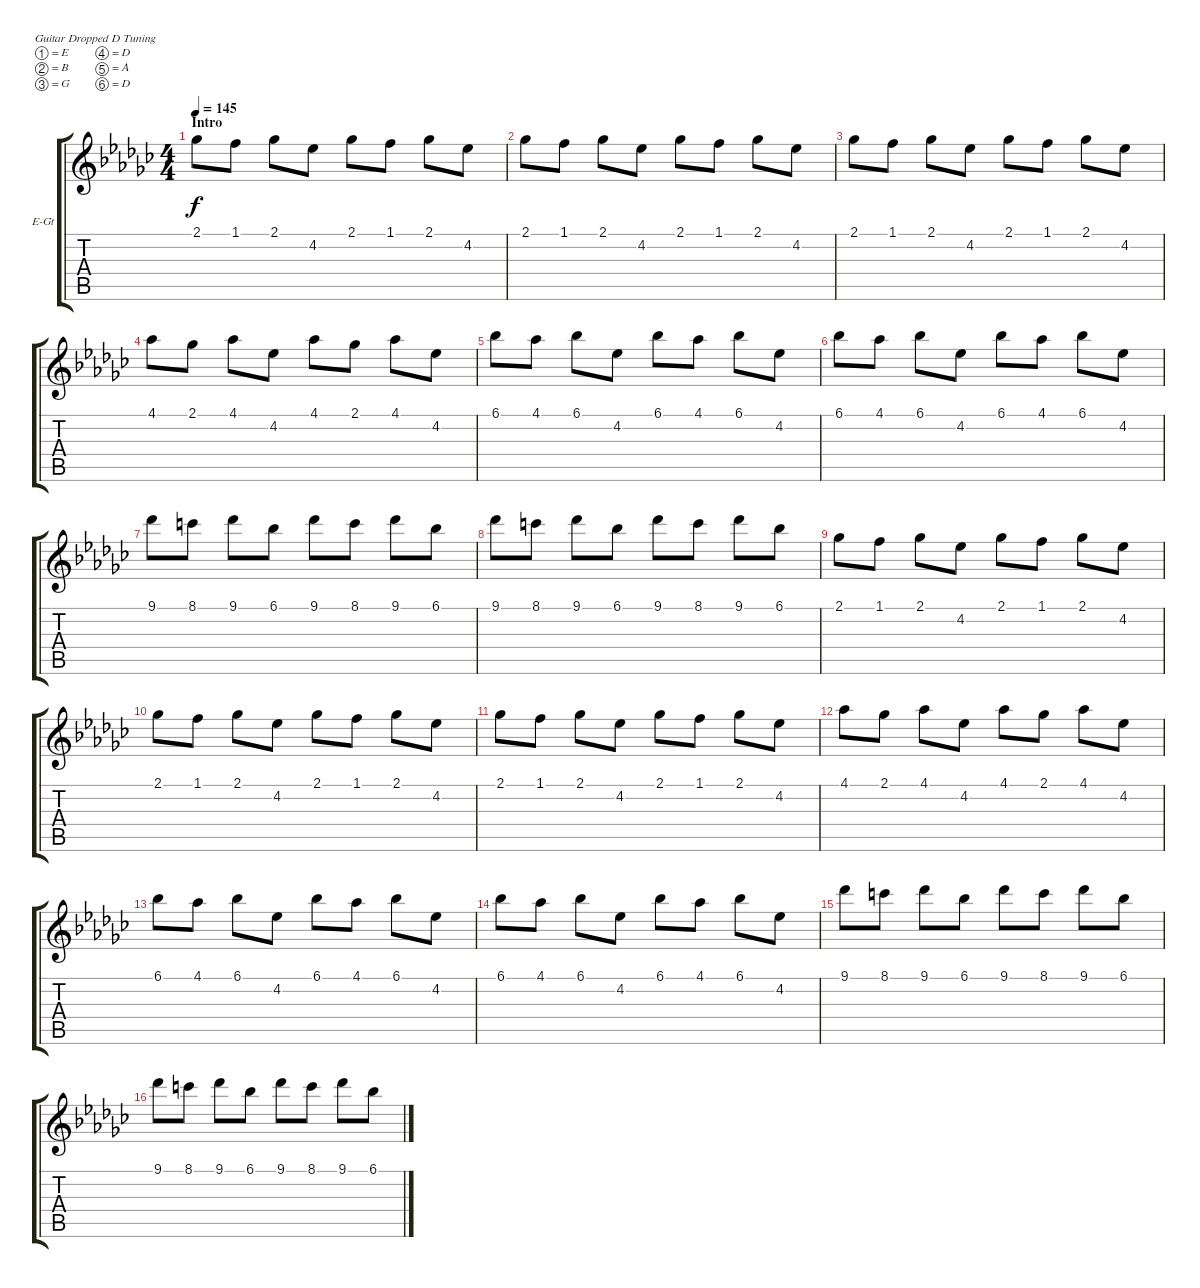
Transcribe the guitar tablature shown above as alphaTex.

\defaultSystemsLayout 4
\bracketExtendMode groupsimilarinstruments
\firstSystemTrackNameOrientation horizontal
\otherSystemsTrackNameOrientation horizontal
\track ("Electric Guitar" "E-Gt") {instrument distortionguitar}
\staff {score tabs}
\tuning (E4 B3 G3 D3 A2 D2)
\ts (4 4)
\section ("" "Intro")
\tempo 145
\clef g2
\ks ebminor
2.1.8{dy f instrument distortionguitar} 1.1.8 2.1.8 4.2.8 2.1.8 1.1.8 2.1.8 4.2.8 |
2.1.8 1.1.8 2.1.8 4.2.8 2.1.8 1.1.8 2.1.8 4.2.8 |
2.1.8 1.1.8 2.1.8 4.2.8 2.1.8 1.1.8 2.1.8 4.2.8 |
4.1.8 2.1.8 4.1.8 4.2.8 4.1.8 2.1.8 4.1.8 4.2.8 |
6.1.8 4.1.8 6.1.8 4.2.8 6.1.8 4.1.8 6.1.8 4.2.8 |
6.1.8 4.1.8 6.1.8 4.2.8 6.1.8 4.1.8 6.1.8 4.2.8 |
9.1.8 8.1.8 9.1.8 6.1.8 9.1.8 8.1.8 9.1.8 6.1.8 |
9.1.8 8.1.8 9.1.8 6.1.8 9.1.8 8.1.8 9.1.8 6.1.8 |
2.1.8 1.1.8 2.1.8 4.2.8 2.1.8 1.1.8 2.1.8 4.2.8 |
2.1.8 1.1.8 2.1.8 4.2.8 2.1.8 1.1.8 2.1.8 4.2.8 |
2.1.8 1.1.8 2.1.8 4.2.8 2.1.8 1.1.8 2.1.8 4.2.8 |
4.1.8 2.1.8 4.1.8 4.2.8 4.1.8 2.1.8 4.1.8 4.2.8 |
6.1.8 4.1.8 6.1.8 4.2.8 6.1.8 4.1.8 6.1.8 4.2.8 |
6.1.8 4.1.8 6.1.8 4.2.8 6.1.8 4.1.8 6.1.8 4.2.8 |
9.1.8 8.1.8 9.1.8 6.1.8 9.1.8 8.1.8 9.1.8 6.1.8 |
9.1.8 8.1.8 9.1.8 6.1.8 9.1.8 8.1.8 9.1.8 6.1.8
